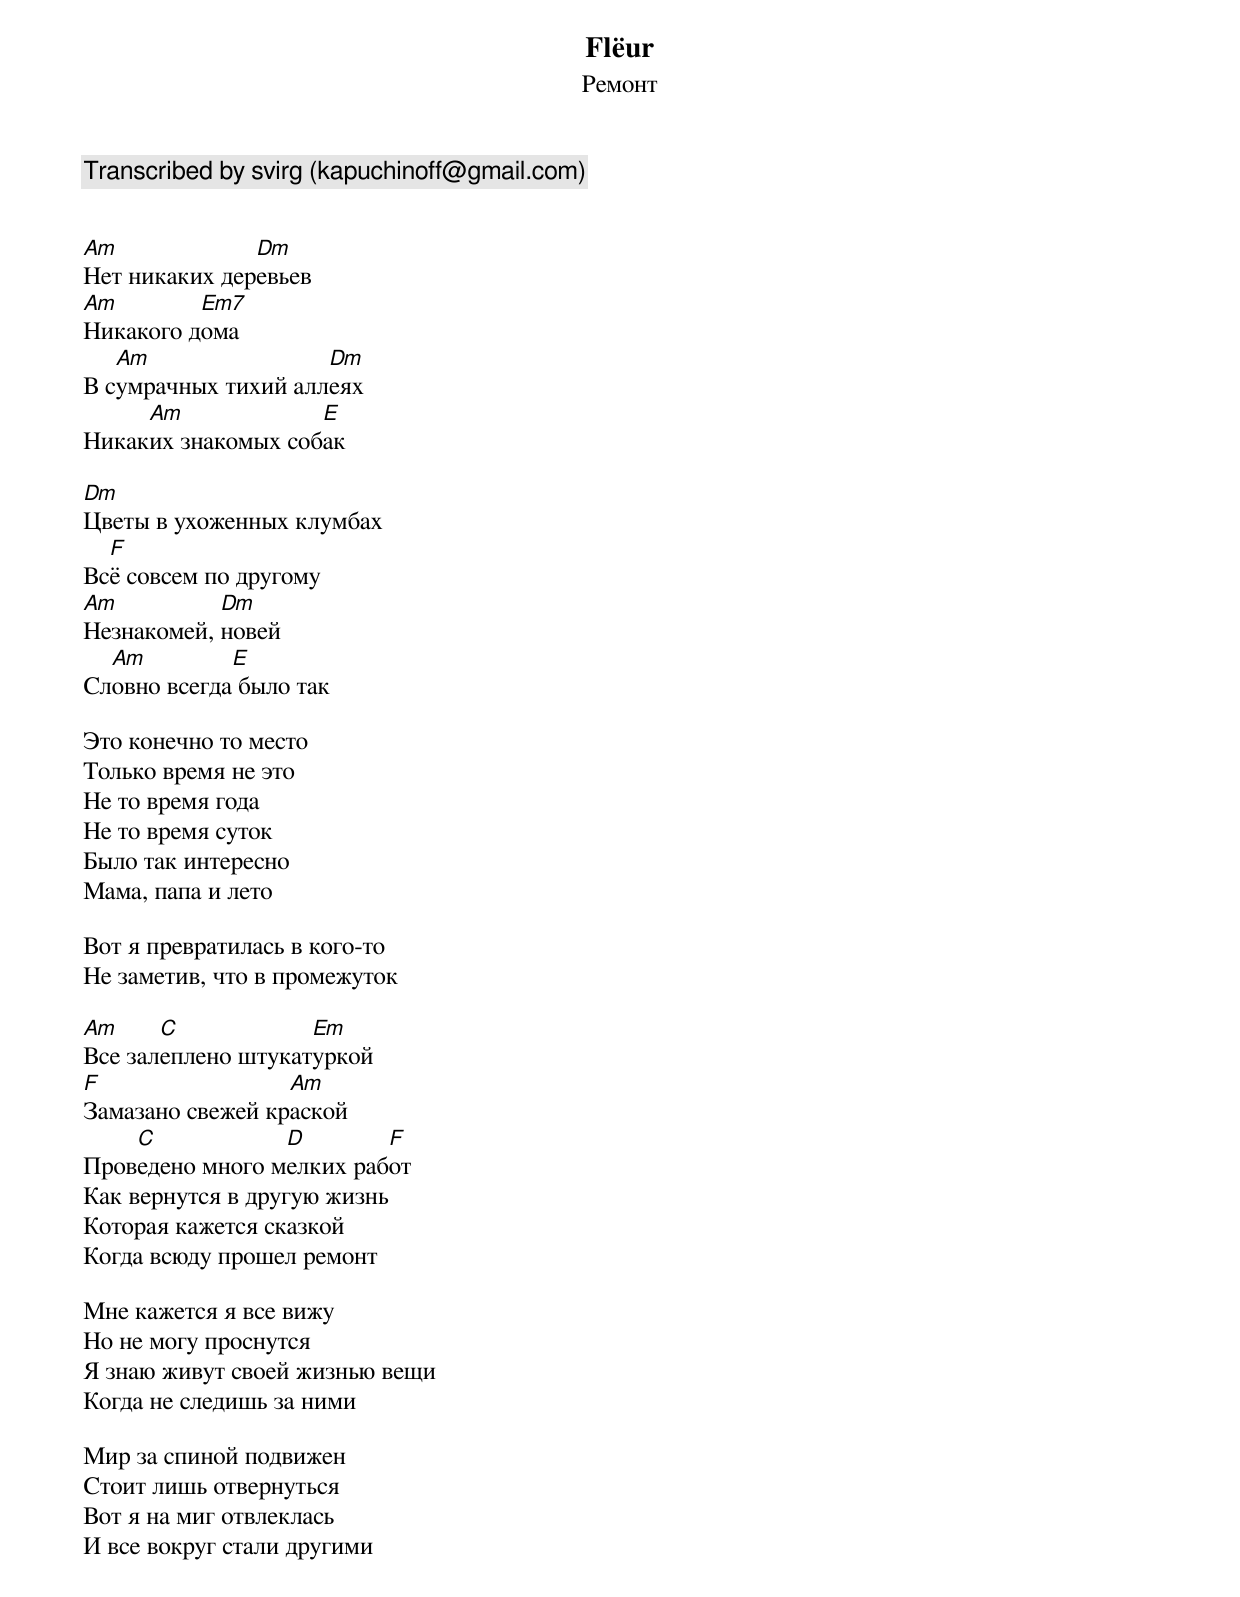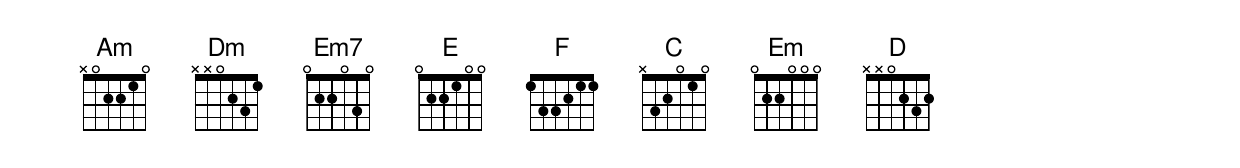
Flёur
Ремонт


Transcribed by svirg (kapuchinoff@gmail.com)


Am             Dm
Нет никаких деревьев
Am        Em7
Никакого дома
   Am                Dm
В сумрачных тихий аллеях
     Am             E
Никаких знакомых собак

Dm
Цветы в ухоженных клумбах
  F
Всё совсем по другому
Am          Dm
Незнакомей, новей
  Am         E
Словно всегда было так

Это конечно то место
Только время не это
Не то время года
Не то время суток
Было так интересно
Мама, папа и лето

Вот я превратилась в кого-то
Не заметив, что в промежуток

Am     C            Em
Все залеплено штукатуркой
F                 Am
Замазано свежей краской
    C            D        F
Проведено много мелких работ
Как вернутся в другую жизнь
Которая кажется сказкой
Когда всюду прошел ремонт

Мне кажется я все вижу
Но не могу проснутся
Я знаю живут своей жизнью вещи
Когда не следишь за ними

Мир за спиной подвижен
Стоит лишь отвернуться
Вот я на миг отвлеклась
И все вокруг стали другими
